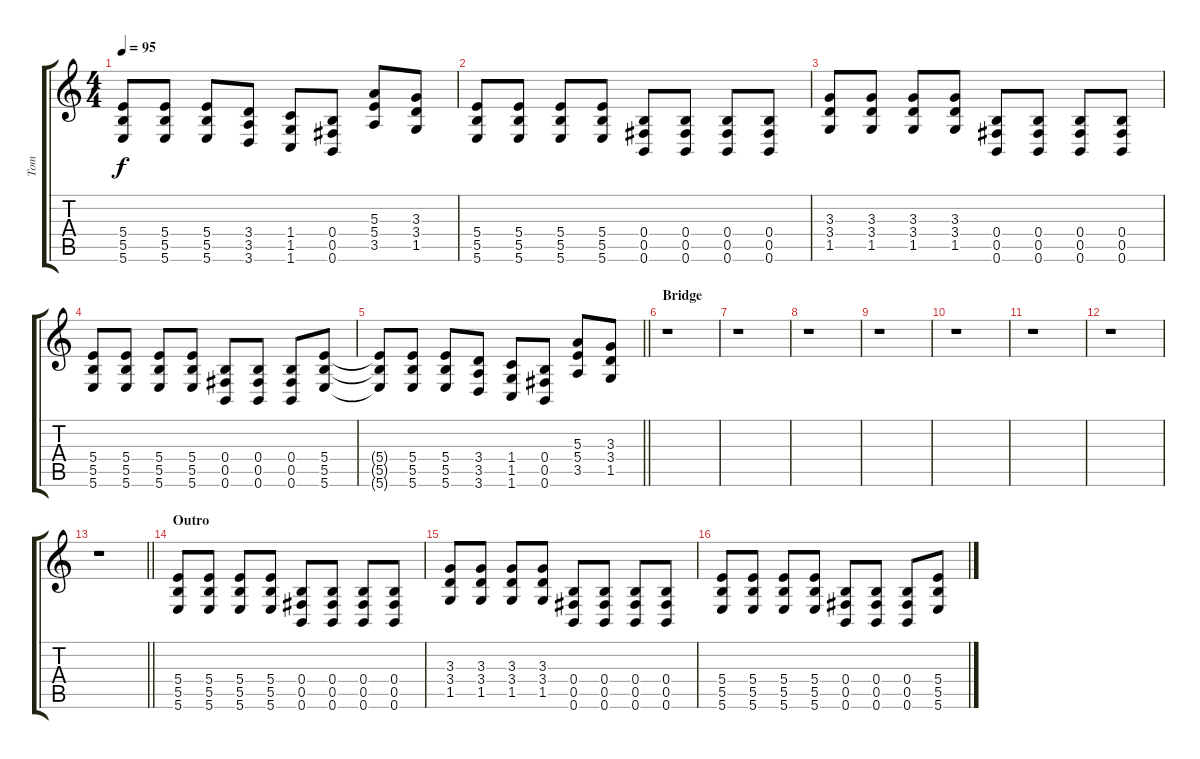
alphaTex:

\track ("Tom" "Tom") {instrument distortionguitar}
\staff {score tabs}
\tuning (Db4 Ab3 E3 B2 Gb2 B1) {hide}
\ts (4 4)
\tempo 95
\clef g2
\ks c
(5.4{t} 5.5{t} 5.6{t}).8{dy f} (5.4 5.5 5.6).8 (5.4 5.5 5.6).8 (3.4 3.5 3.6).8 (1.4 1.5 1.6).8 (0.4 0.5 0.6).8 (5.3 5.4 3.5).8 (3.3 3.4 1.5).8 |
(5.4 5.5 5.6).8 (5.4 5.5 5.6).8 (5.4 5.5 5.6).8 (5.4 5.5 5.6).8 (0.4 0.5 0.6).8 (0.4 0.5 0.6).8 (0.4 0.5 0.6).8 (0.4 0.5 0.6).8 |
(3.3 3.4 1.5).8 (3.3 3.4 1.5).8 (3.3 3.4 1.5).8 (3.3 3.4 1.5).8 (0.4 0.5 0.6).8 (0.4 0.5 0.6).8 (0.4 0.5 0.6).8 (0.4 0.5 0.6).8 |
(5.4 5.5 5.6).8 (5.4 5.5 5.6).8 (5.4 5.5 5.6).8 (5.4 5.5 5.6).8 (0.4 0.5 0.6).8 (0.4 0.5 0.6).8 (0.4 0.5 0.6).8 (5.4 5.5 5.6).8 |
\barLineRight lightlight
(5.4{t} 5.5{t} 5.6{t}).8 (5.4 5.5 5.6).8 (5.4 5.5 5.6).8 (3.4 3.5 3.6).8 (1.4 1.5 1.6).8 (0.4 0.5 0.6).8 (5.3 5.4 3.5).8 (3.3 3.4 1.5).8 |
\section ("" "Bridge")
r.1 |
r.1 |
r.1 |
r.1 |
r.1 |
r.1 |
r.1 |
\barLineRight lightlight
r.1 |
\section ("" "Outro")
(5.4 5.5 5.6).8 (5.4 5.5 5.6).8 (5.4 5.5 5.6).8 (5.4 5.5 5.6).8 (0.4 0.5 0.6).8 (0.4 0.5 0.6).8 (0.4 0.5 0.6).8 (0.4 0.5 0.6).8 |
(3.3 3.4 1.5).8 (3.3 3.4 1.5).8 (3.3 3.4 1.5).8 (3.3 3.4 1.5).8 (0.4 0.5 0.6).8 (0.4 0.5 0.6).8 (0.4 0.5 0.6).8 (0.4 0.5 0.6).8 |
(5.4 5.5 5.6).8 (5.4 5.5 5.6).8 (5.4 5.5 5.6).8 (5.4 5.5 5.6).8 (0.4 0.5 0.6).8 (0.4 0.5 0.6).8 (0.4 0.5 0.6).8 (5.4 5.5 5.6).8
